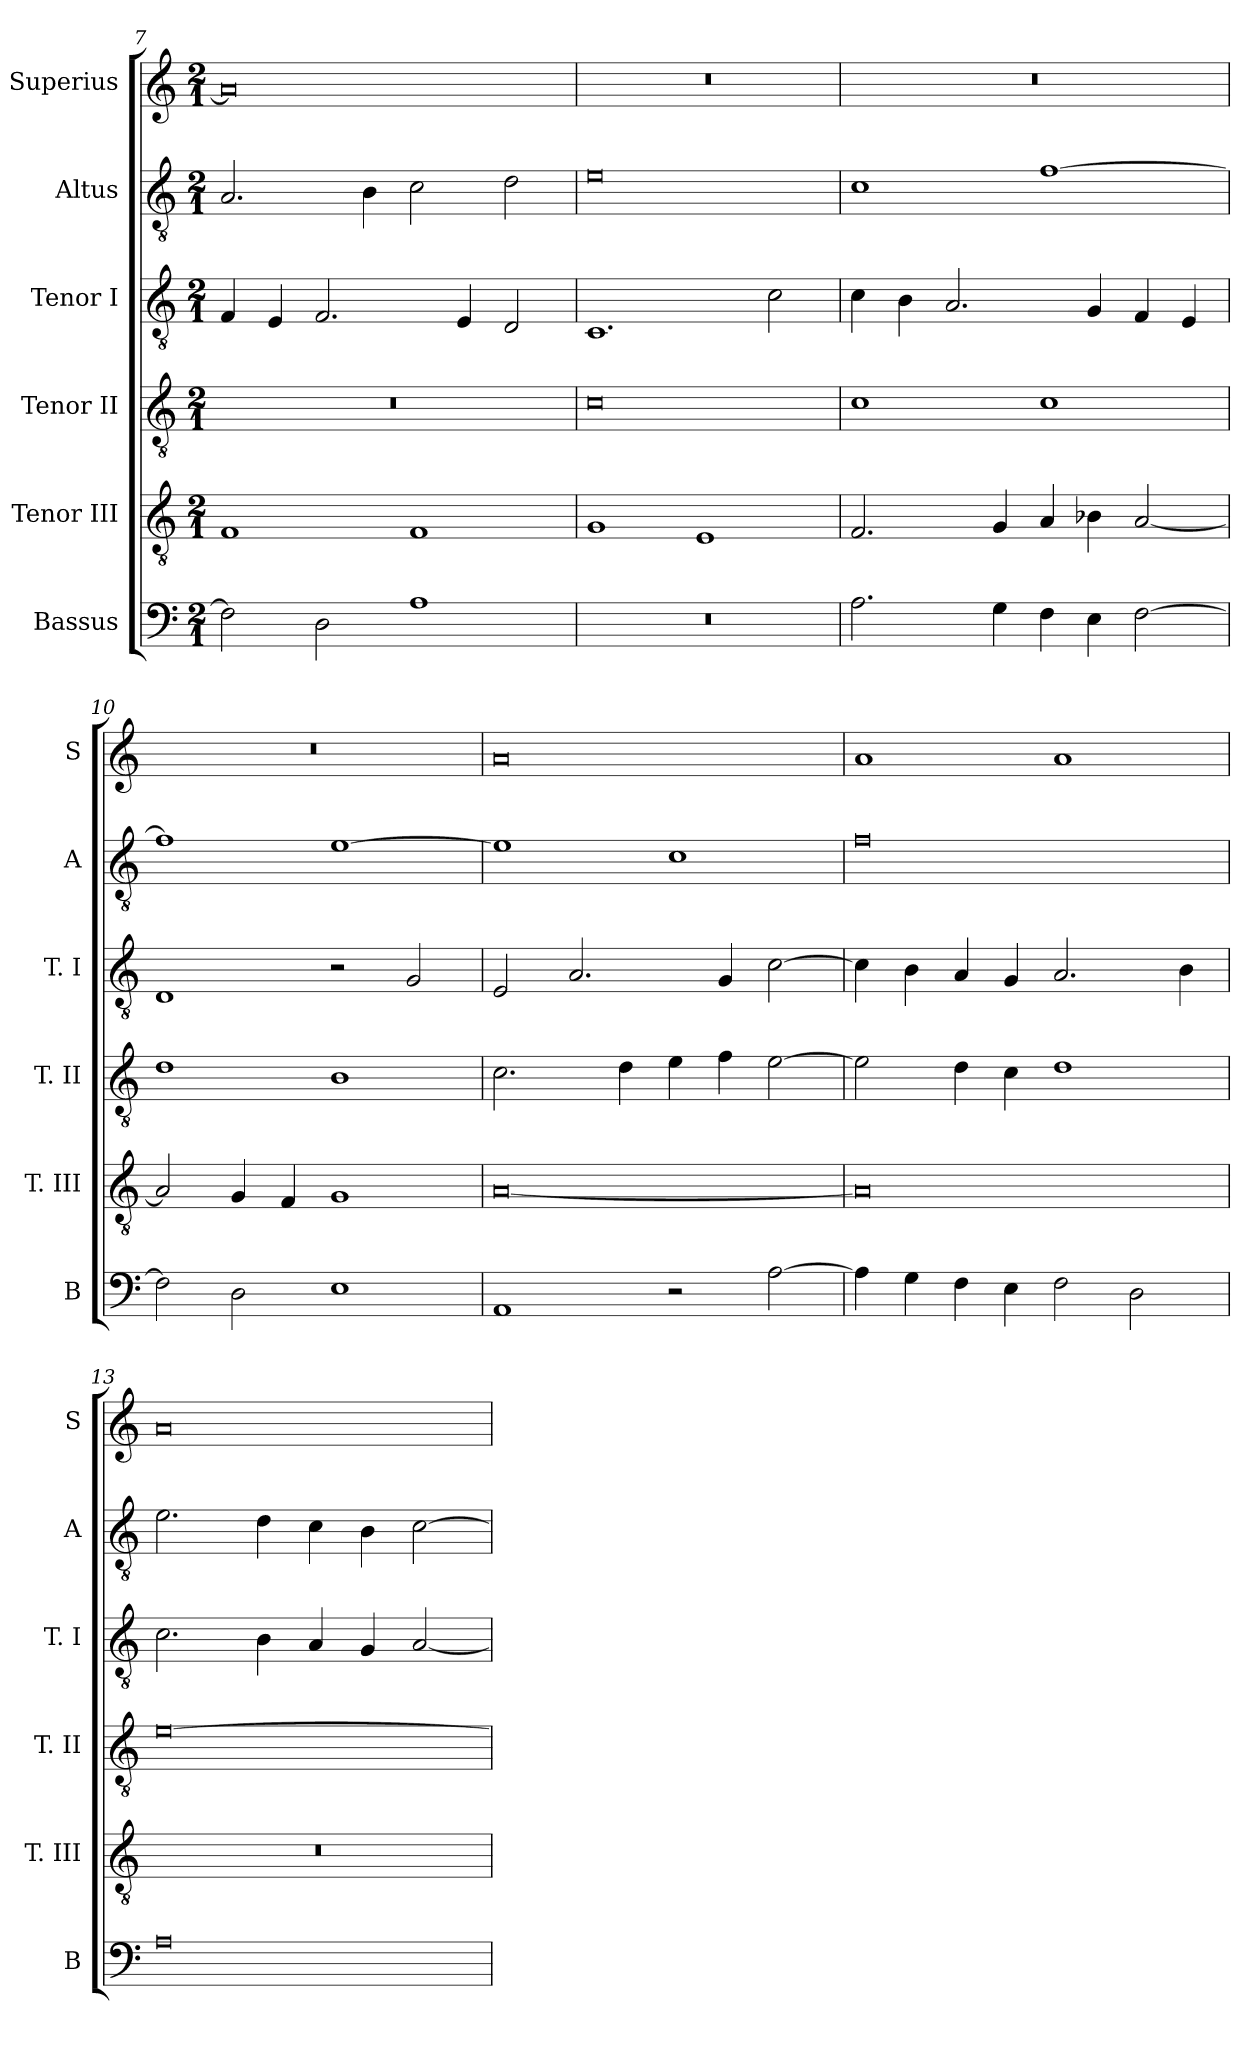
**kern	**kern	**kern	**kern	**kern	**kern
*part6	*part5	*part4	*part3	*part2	*part1
*staff6	*staff5	*staff4	*staff3	*staff2	*staff1
*I"Bassus	*I"Tenor III	*I"Tenor II	*I"Tenor I	*I"Altus	*I"Superius
*I'B	*I'T. III	*I'T. II	*I'T. I	*I'A	*I'S
*clefF4	*clefGv2	*clefGv2	*clefGv2	*clefGv2	*clefG2
*k[]	*k[]	*k[]	*k[]	*k[]	*k[]
*C:	*C:	*C:	*C:	*C:	*C:
*M2/1	*M2/1	*M2/1	*M2/1	*M2/1	*M2/1
=7	=7	=7	=7	=7	=7
2F]	1F	0r	4F	2.A	0a]
.	.	.	4E	.	.
2D	.	.	2.F	.	.
.	.	.	.	4B	.
1A	1F	.	.	2c	.
.	.	.	4E	.	.
.	.	.	2D	2d	.
=8	=8	=8	=8	=8	=8
0r	1G	0c	1.C	0e	0r
.	1E	.	.	.	.
.	.	.	2c	.	.
=9	=9	=9	=9	=9	=9
2.A	2.F	1c	4c	1c	0r
.	.	.	4B	.	.
.	.	.	2.A	.	.
4G	4G	.	.	.	.
4F	4A	1c	.	[1f	.
4E	4B-X	.	4G	.	.
[2F	[2A	.	4F	.	.
.	.	.	4E	.	.
=10	=10	=10	=10	=10	=10
2F]	2A]	1d	1D	1f]	0r
2D	4G	.	.	.	.
.	4F	.	.	.	.
1E	1G	1B	2r	[1e	.
.	.	.	2G	.	.
=11	=11	=11	=11	=11	=11
1AA	[0A	2.c	2E	1e]	0a
.	.	.	2.A	.	.
.	.	4d	.	.	.
2r	.	4e	.	1c	.
.	.	4f	4G	.	.
[2A	.	[2e	[2c	.	.
=12	=12	=12	=12	=12	=12
4A]	0A]	2e]	4c]	0f	1a
4G	.	.	4B	.	.
4F	.	4d	4A	.	.
4E	.	4c	4G	.	.
2F	.	1d	2.A	.	1a
2D	.	.	.	.	.
.	.	.	4B	.	.
=13	=13	=13	=13	=13	=13
0A	0r	[0e	2.c	2.e	0a
.	.	.	4B	4d	.
.	.	.	4A	4c	.
.	.	.	4G	4B	.
.	.	.	[2A	[2c	.
=	=	=	=	=	=
*-	*-	*-	*-	*-	*-
